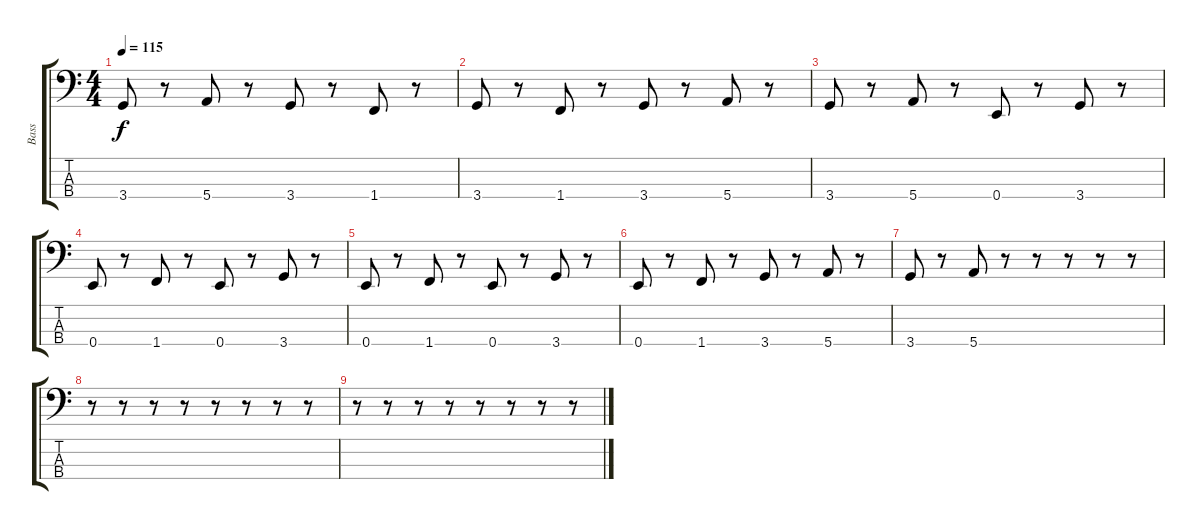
\track ("Bass" "Bass") {instrument electricbassfinger}
\staff {score tabs}
\tuning (G2 D2 A1 E1) {hide}
\ts (4 4)
\tempo 115
\clef f4
\ks c
3.4.8{dy f} r.8 5.4.8 r.8 3.4.8 r.8 1.4.8 r.8 |
3.4.8 r.8 1.4.8 r.8 3.4.8 r.8 5.4.8 r.8 |
3.4.8 r.8 5.4.8 r.8 0.4.8 r.8 3.4.8 r.8 |
0.4.8 r.8 1.4.8 r.8 0.4.8 r.8 3.4.8 r.8 |
0.4.8 r.8 1.4.8 r.8 0.4.8 r.8 3.4.8 r.8 |
0.4.8 r.8 1.4.8 r.8 3.4.8 r.8 5.4.8 r.8 |
3.4.8 r.8 5.4.8 r.8 r.8 r.8 r.8 r.8 |
r.8 r.8 r.8 r.8 r.8 r.8 r.8 r.8 |
r.8 r.8 r.8 r.8 r.8 r.8 r.8 r.8
